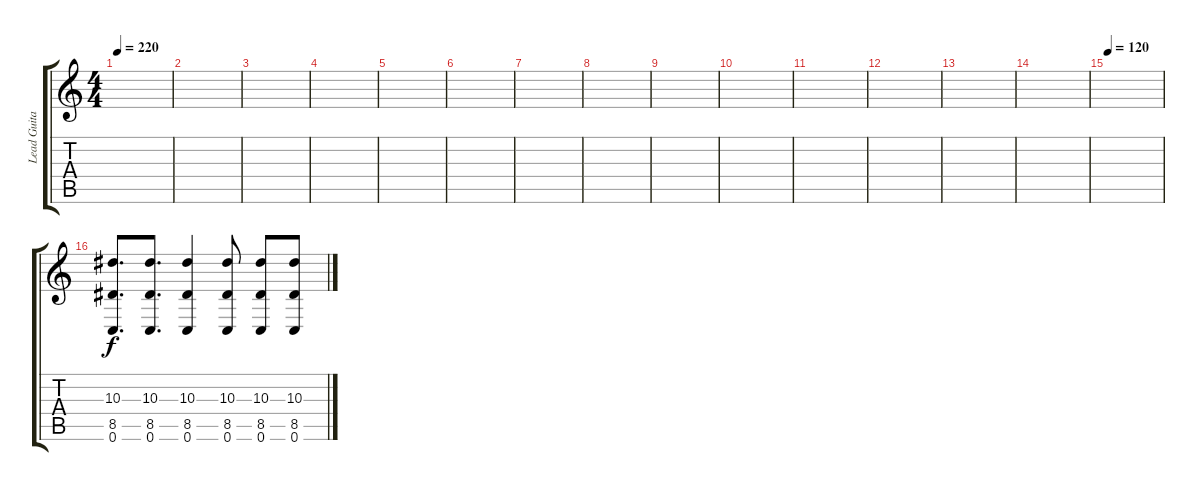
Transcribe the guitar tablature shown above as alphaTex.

\track ("Lead Guitar 1" "Lead Guita") {instrument distortionguitar}
\staff {score tabs}
\tuning (D4 A3 F3 C3 G2 C2) {hide}
\ts (4 4)
\tempo 220
\clef g2
\ks c
|
|
|
|
|
|
|
|
|
|
|
|
|
|
\tempo 120
|
(10.3 8.5 0.6).8{d} (10.3 8.5 0.6).8{d} (10.3 8.5 0.6).4 (10.3 8.5 0.6).8 (10.3 8.5 0.6).8 (10.3 8.5 0.6).8
